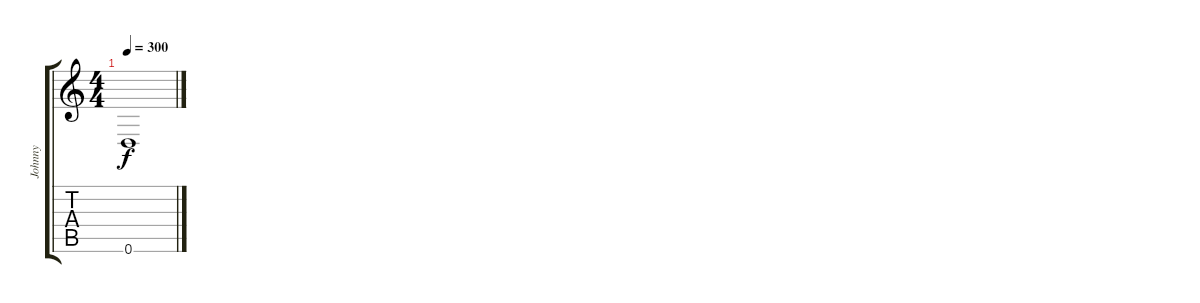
\track ("Johnny" "Johnny") {instrument overdrivenguitar}
\staff {score tabs}
\tuning (E4 B3 G3 D3 A2 D2) {hide}
\ts (4 4)
\tempo 300
\clef g2
\ks c
0.6{t}.1{dy f}
